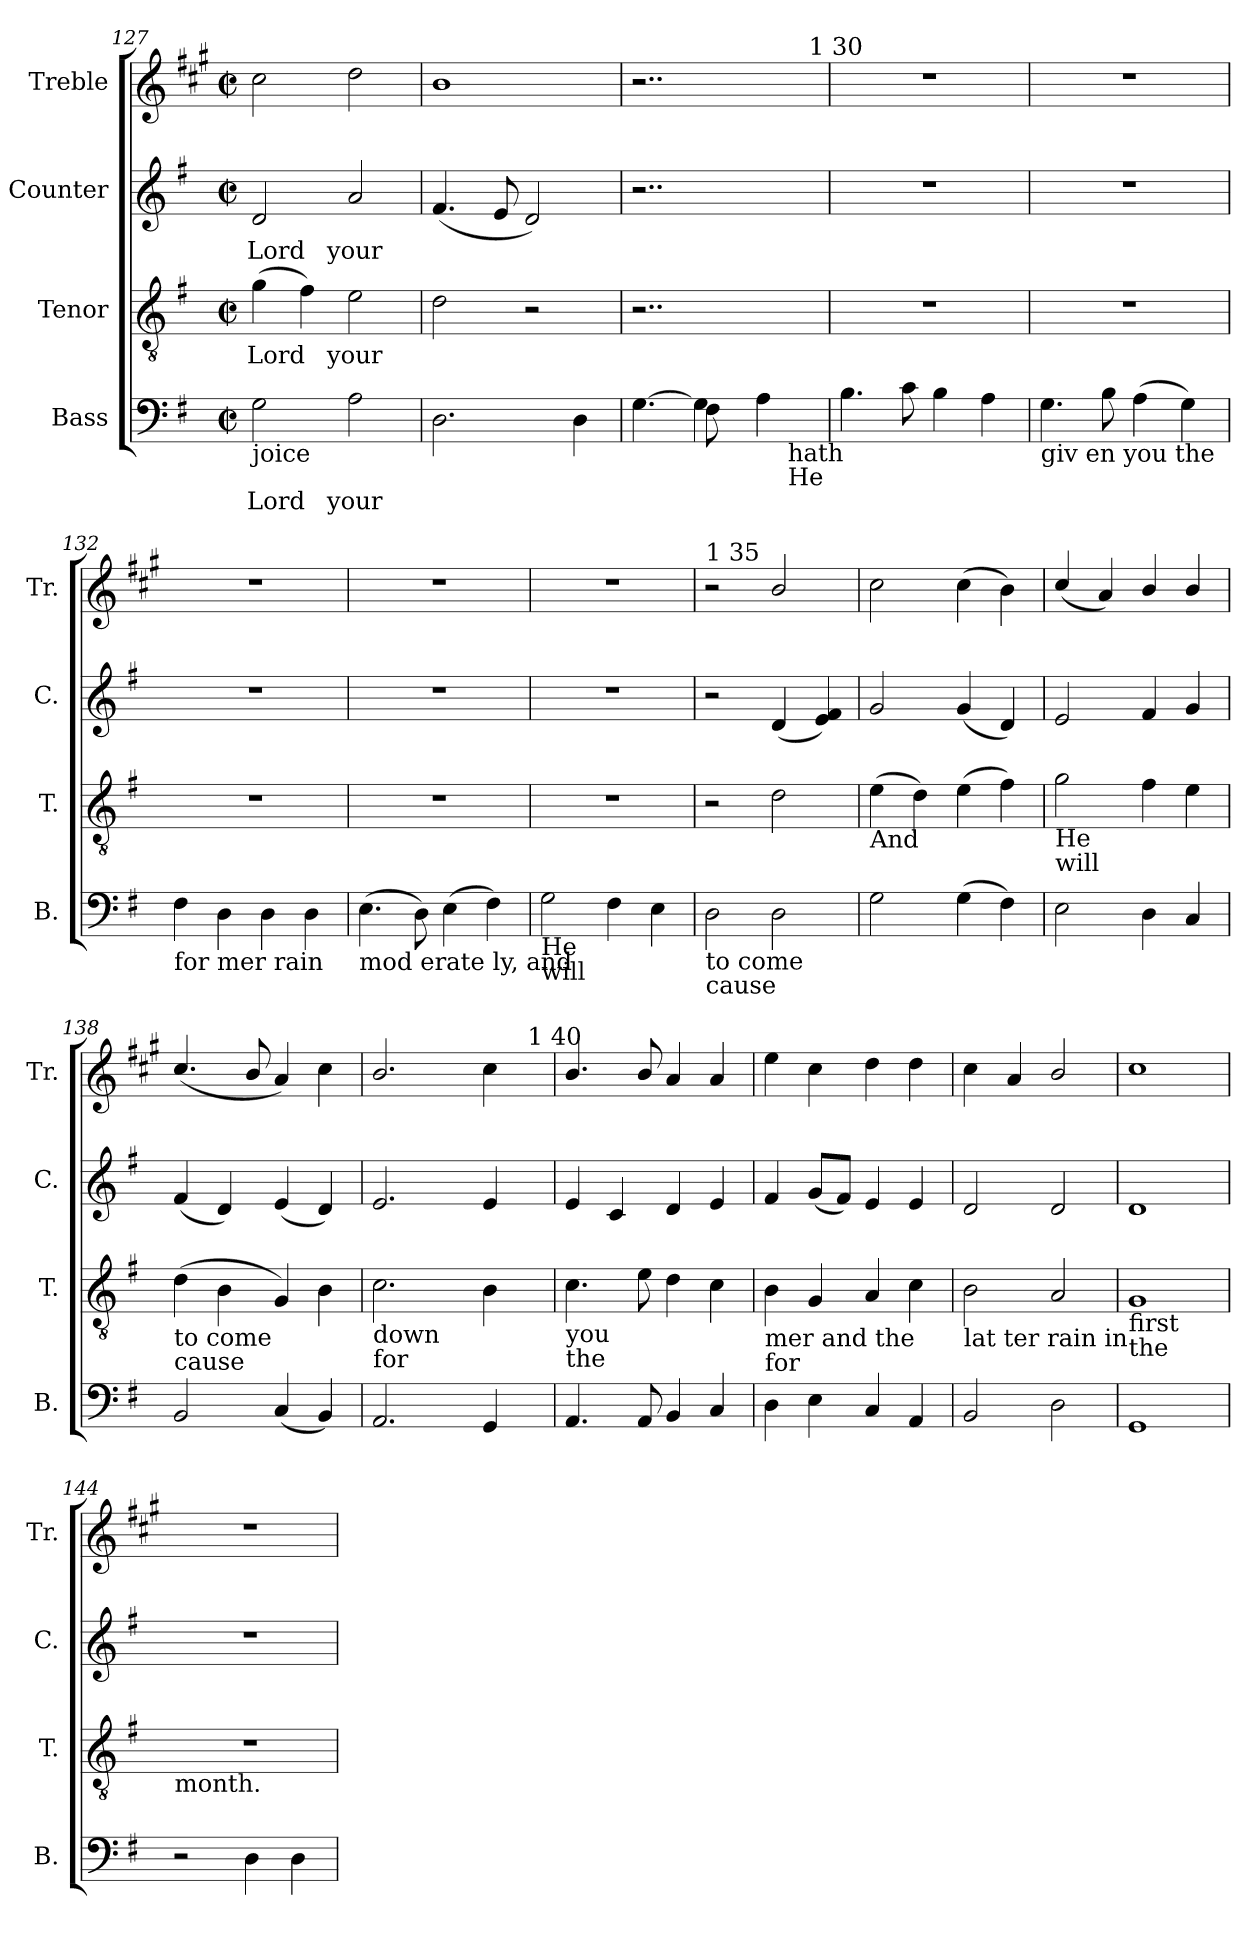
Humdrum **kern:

**kern	**text	**kern	**text	**kern	**text	**kern
*part4	*part4	*part3	*part3	*part2	*part2	*part1
*staff4	*staff4	*staff3	*staff3	*staff2	*staff2	*staff1
*I"Bass	*	*I"Tenor	*	*I"Counter	*	*I"Treble
*I'B.	*	*I'T.	*	*I'C.	*	*I'Tr.
*clefF4	*	*clefGv2	*	*clefG2	*	*clefG2
*	*	*	*	*	*	*ITrd1c2
*k[f#]	*	*k[f#]	*	*k[f#]	*	*k[f#]
*G:	*	*G:	*	*G:	*	*G:
*M2/2	*	*M2/2	*	*M2/2	*	*M2/2
*met(c|)	*	*met(c|)	*	*met(c|)	*	*met(c|)
=127	=127	=127	=127	=127	=127	=127
!LO:TX:b:t=joice	!	!	!	!	!	!
!	!LO:LY:a:cj	!	!LO:LY:a:cj	!	!LO:LY:b:cj	!
2G\	Lord	(>4g\	Lord	2d/	Lord	2b\
!	!	!	!LO:LY:a:cj	!	!	!
.	.	4f#\)	.	.	.	.
!	!LO:LY:a:cj	!	!LO:LY:a:cj	!	!LO:LY:b:cj	!
2A\	your	2e\	your	2a/	your	2cc\
!!LO:LB:g=z
=128	=128	=128	=128	=128	=128	=128
!	!LO:LY:a:cj	!	!LO:LY:a:cj	!	!LO:LY:b:cj	!
2.D\	.	2d\	.	(<4.f#/	.	1a
!	!	!	!	!	!LO:LY:b:cj	!
.	.	.	.	8e/	.	.
!	!	!	!	!	!LO:LY:b:cj	!
.	.	2r	.	2d/)	.	.
!	!LO:LY:a:cj	!	!	!	!	!
4D\	.	.	.	.	.	.
=129	=129	=129	=129	=129	=129	=129
!LO:TX:b:t=For	!	!	!	!	!	!
!LO:TX:b:t=God.	!	!	!	!	!	!
!	!LO:LY:a:cj	!	!	!	!	!
*^	*	*	*	*	*	*^
*	*^	*	*	*	*	*	*	*
[>4.G\	4.ryy	2.ryy	.	2..r	.	2..r	.	2..r	2ryy
!	!	!	!LO:LY:a:cj	!	!	!	!	!	!
4G\]	8F#\	.	.	.	.	.	.	.	.
.	4.ryy	.	.	.	.	.	.	.	4ryy
!	!	!	!LO:LY:a:cj	!	!	!	!	!	!
4A\	.	.	.	.	.	.	.	.	.
!	!	!LO:TX:b:t=hath	!	!	!	!	!	!	!
!	!	!LO:TX:b:t=He	!	!	!	!	!	!	!
.	.	8ryy	.	.	.	.	.	.	16ryy
!	!	!	!	!	!	!	!	!	!LO:TX:a:t=1 30
.	.	.	.	.	.	.	.	.	16ryy
=130	=130	=130	=130	=130	=130	=130	=130	=130	=130
!	!	!	!LO:LY:a:cj	!	!	!	!	!	!
*v	*v	*v	*	*	*	*	*	*v	*v
4.B\	.	1r	.	1r	.	1r
!	!LO:LY:a:cj	!	!	!	!	!
8c\	.	.	.	.	.	.
!	!LO:LY:a:cj	!	!	!	!	!
4B\	.	.	.	.	.	.
!	!LO:LY:a:cj	!	!	!	!	!
4A\	.	.	.	.	.	.
=131	=131	=131	=131	=131	=131	=131
!LO:TX:b:t=giv en you the	!	!	!	!	!	!
!	!LO:LY:a:cj	!	!	!	!	!
4.G\	.	1r	.	1r	.	1r
!	!LO:LY:a:cj	!	!	!	!	!
8B\	.	.	.	.	.	.
!	!LO:LY:a:cj	!	!	!	!	!
(>4A\	.	.	.	.	.	.
!	!LO:LY:a:cj	!	!	!	!	!
4G\)	.	.	.	.	.	.
=132	=132	=132	=132	=132	=132	=132
!LO:TX:b:t=for mer rain	!	!	!	!	!	!
!	!LO:LY:a:cj	!	!	!	!	!
4F#\	.	1r	.	1r	.	1r
!	!LO:LY:a:cj	!	!	!	!	!
4D\	.	.	.	.	.	.
!	!LO:LY:a:cj	!	!	!	!	!
4D\	.	.	.	.	.	.
!	!LO:LY:a:cj	!	!	!	!	!
4D\	.	.	.	.	.	.
=133	=133	=133	=133	=133	=133	=133
!LO:TX:b:t=mod erate ly, and	!	!	!	!	!	!
!	!LO:LY:a:cj	!	!	!	!	!
(>4.E\	.	1r	.	1r	.	1r
!	!LO:LY:a:cj	!	!	!	!	!
8D\)	.	.	.	.	.	.
!	!LO:LY:a:cj	!	!	!	!	!
(>4E\	.	.	.	.	.	.
!	!LO:LY:a:cj	!	!	!	!	!
4F#\)	.	.	.	.	.	.
=134	=134	=134	=134	=134	=134	=134
!LO:TX:b:t=He	!	!	!	!	!	!
!LO:TX:b:t=will	!	!	!	!	!	!
!	!LO:LY:a:cj	!	!	!	!	!
2G\	.	1r	.	1r	.	1r
!	!LO:LY:a:cj	!	!	!	!	!
4F#\	.	.	.	.	.	.
!	!LO:LY:a:cj	!	!	!	!	!
4E\	.	.	.	.	.	.
!!LO:PB:g=z
=135	=135	=135	=135	=135	=135	=135
!	!	!	!	!	!	!LO:TX:a:t=1 35
!LO:TX:b:t=to come	!	!	!	!	!	!
!LO:TX:b:t=cause	!	!	!	!	!	!
!	!LO:LY:a:cj	!	!	!	!	!
2D\	.	2r	.	2r	.	2r
!	!LO:LY:a:cj	!	!LO:LY:a:cj	!	!LO:LY:b:cj	!
2D\	.	2d\	.	(<4d/	.	2a/
!	!	!	!	!	!LO:LY:b:cj	!
.	.	.	.	4e/< 4f#/<)	.	.
=136	=136	=136	=136	=136	=136	=136
!	!	!LO:TX:b:t=And	!	!	!	!
!	!LO:LY:a:cj	!	!LO:LY:a:cj	!	!LO:LY:b:cj	!
2G\	.	(>4e\	.	2g/	.	2b\
!	!	!	!LO:LY:a:cj	!	!	!
.	.	4d\)	.	.	.	.
!	!LO:LY:a:cj	!	!LO:LY:a:cj	!	!LO:LY:b:cj	!
(>4G\	.	(>4e\	.	(<4g/	.	(>4b\
!	!LO:LY:a:cj	!	!LO:LY:a:cj	!	!LO:LY:b:cj	!
4F#\)	.	4f#\)	.	4d/)	.	4a\)
=137	=137	=137	=137	=137	=137	=137
!	!	!LO:TX:b:t=He	!	!	!	!
!	!	!LO:TX:b:t=will	!	!	!	!
!	!LO:LY:a:cj	!	!LO:LY:a:cj	!	!LO:LY:b:cj	!
2E\	.	2g\	.	2e/	.	(<4b/
.	.	.	.	.	.	4g/)
!	!LO:LY:a:cj	!	!LO:LY:a:cj	!	!LO:LY:b:cj	!
4D\	.	4f#\	.	4f#/	.	4a/
!	!LO:LY:a:cj	!	!LO:LY:a:cj	!	!LO:LY:b:cj	!
4C/	.	4e\	.	4g/	.	4a/
=138	=138	=138	=138	=138	=138	=138
!	!	!LO:TX:b:t=to come	!	!	!	!
!	!	!LO:TX:b:t=cause	!	!	!	!
!	!LO:LY:a:cj	!	!LO:LY:a:cj	!	!LO:LY:b:cj	!
2BB/	.	(>4d\	.	(<4f#/	.	(<4.b/
!	!	!	!LO:LY:a:cj	!	!LO:LY:b:cj	!
.	.	4B\	.	4d/)	.	.
.	.	.	.	.	.	8a/
!	!LO:LY:a:cj	!	!LO:LY:a:cj	!	!LO:LY:b:cj	!
(<4C/	.	4G/)	.	(<4e/	.	4g/)
!	!LO:LY:a:cj	!	!LO:LY:a:cj	!	!LO:LY:b:cj	!
4BB/)	.	4B\	.	4d/)	.	4b\
=139	=139	=139	=139	=139	=139	=139
!	!	!LO:TX:b:t=down	!	!	!	!
!	!	!LO:TX:b:t=for	!	!	!	!
!	!LO:LY:a:cj	!	!LO:LY:a:cj	!	!LO:LY:b:cj	!
*	*	*	*	*	*	*^
2.AA/	.	2.c\	.	2.e/	.	2.a/	2ryy
.	.	.	.	.	.	.	4ryy
!	!LO:LY:a:cj	!	!LO:LY:a:cj	!	!LO:LY:b:cj	!	!
4GG/	.	4B\	.	4e/	.	4b\	8ryy
.	.	.	.	.	.	.	32.ryy
!	!	!	!	!	!	!	!LO:TX:a:t=1 40
.	.	.	.	.	.	.	16ryy
.	.	.	.	.	.	.	64ryy
=140	=140	=140	=140	=140	=140	=140	=140
!	!	!LO:TX:b:t=you	!	!	!	!	!
!	!	!LO:TX:b:t=the	!	!	!	!	!
!	!LO:LY:a:cj	!	!LO:LY:a:cj	!	!LO:LY:b:cj	!	!
*	*	*	*	*	*	*v	*v
4.AA/	.	4.c\	.	4e/	.	4.a/
!	!	!	!	!	!LO:LY:b:cj	!
.	.	.	.	4c/	.	.
!	!LO:LY:a:cj	!	!LO:LY:a:cj	!	!	!
8AA/	.	8e\	.	.	.	8a/
!	!LO:LY:a:cj	!	!LO:LY:a:cj	!	!LO:LY:b:cj	!
4BB/	.	4d\	.	4d/	.	4g/
!	!LO:LY:a:cj	!	!LO:LY:a:cj	!	!LO:LY:b:cj	!
4C/	.	4c\	.	4e/	.	4g/
=141	=141	=141	=141	=141	=141	=141
!	!	!LO:TX:b:t=mer and the	!	!	!	!
!	!	!LO:TX:b:t=for	!	!	!	!
!	!LO:LY:a:cj	!	!LO:LY:a:cj	!	!LO:LY:b:cj	!
4D\	.	4B\	.	4f#/	.	4dd\
!	!LO:LY:a:cj	!	!LO:LY:a:cj	!	!LO:LY:b:cj	!
4E\	.	4G/	.	(<8g/L	.	4b\
!	!	!	!	!	!LO:LY:b:cj	!
.	.	.	.	8f#/J)	.	.
!	!LO:LY:a:cj	!	!LO:LY:a:cj	!	!LO:LY:b:cj	!
4C/	.	4A/	.	4e/	.	4cc\
!	!LO:LY:a:cj	!	!LO:LY:a:cj	!	!LO:LY:b:cj	!
4AA/	.	4c\	.	4e/	.	4cc\
!!LO:PB:g=z
=142	=142	=142	=142	=142	=142	=142
!	!	!LO:TX:b:t=lat ter rain in	!	!	!	!
!	!LO:LY:a:cj	!	!LO:LY:a:cj	!	!LO:LY:b:cj	!
2BB/	.	2B\	.	2d/	.	4b\
.	.	.	.	.	.	4g/
!	!LO:LY:a:cj	!	!LO:LY:a:cj	!	!LO:LY:b:cj	!
2D\	.	2A/	.	2d/	.	2a/
=143	=143	=143	=143	=143	=143	=143
!	!	!LO:TX:b:t=first	!	!	!	!
!	!	!LO:TX:b:t=the	!	!	!	!
!	!LO:LY:a:cj	!	!LO:LY:a:cj	!	!LO:LY:b:cj	!
1GG	.	1G	.	1d	.	1b
=144	=144	=144	=144	=144	=144	=144
!	!	!LO:TX:b:t=month.	!	!	!	!
2r	.	1r	.	1r	.	1r
!	!LO:LY:a:cj	!	!	!	!	!
4D\	.	.	.	.	.	.
!	!LO:LY:a:cj	!	!	!	!	!
4D\	.	.	.	.	.	.
=	=	=	=	=	=	=
*-	*-	*-	*-	*-	*-	*-
